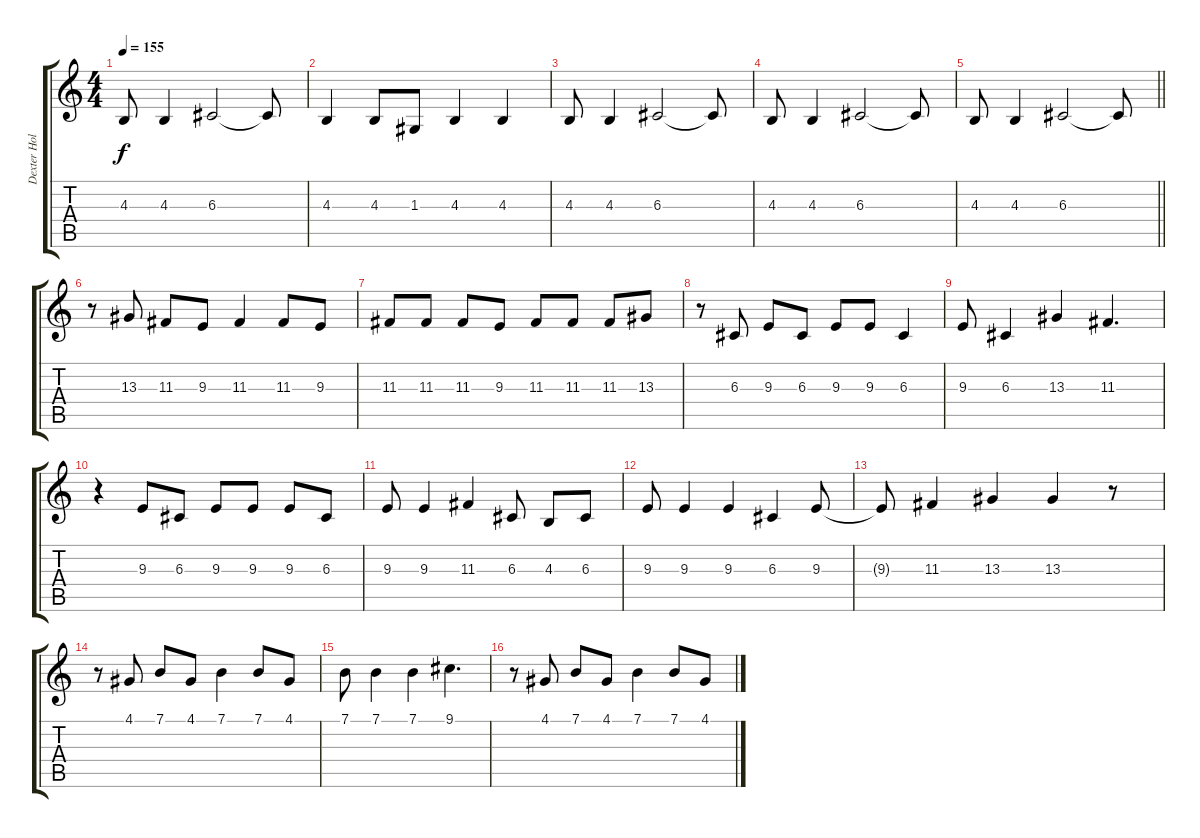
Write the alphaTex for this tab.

\track ("Dexter Holland - Vocals" "Dexter Hol") {instrument altosax}
\staff {score tabs}
\tuning (E4 B3 G3 D3 A2 E2) {hide}
\ts (4 4)
\tempo 155
\clef g2
\ks c
4.3.8{dy f} 4.3.4 6.3.2 6.3{t}.8 |
4.3.4 4.3.8 1.3.8 4.3.4 4.3.4 |
4.3.8 4.3.4 6.3.2 6.3{t}.8 |
4.3.8 4.3.4 6.3.2 6.3{t}.8 |
\barLineRight lightlight
4.3.8 4.3.4 6.3.2 6.3{t}.8 |
r.8 13.3.8 11.3.8 9.3.8 11.3.4 11.3.8 9.3.8 |
11.3.8 11.3.8 11.3.8 9.3.8 11.3.8 11.3.8 11.3.8 13.3.8 |
r.8 6.3.8 9.3.8 6.3.8 9.3.8 9.3.8 6.3.4 |
9.3.8 6.3.4 13.3.4 11.3.4{d} |
r.4 9.3.8 6.3.8 9.3.8 9.3.8 9.3.8 6.3.8 |
9.3.8 9.3.4 11.3.4 6.3.8 4.3.8 6.3.8 |
9.3.8 9.3.4 9.3.4 6.3.4 9.3.8 |
9.3{t}.8 11.3.4 13.3.4 13.3.4 r.8 |
r.8 4.1.8 7.1.8 4.1.8 7.1.4 7.1.8 4.1.8 |
7.1.8 7.1.4 7.1.4 9.1.4{d} |
r.8 4.1.8 7.1.8 4.1.8 7.1.4 7.1.8 4.1.8
